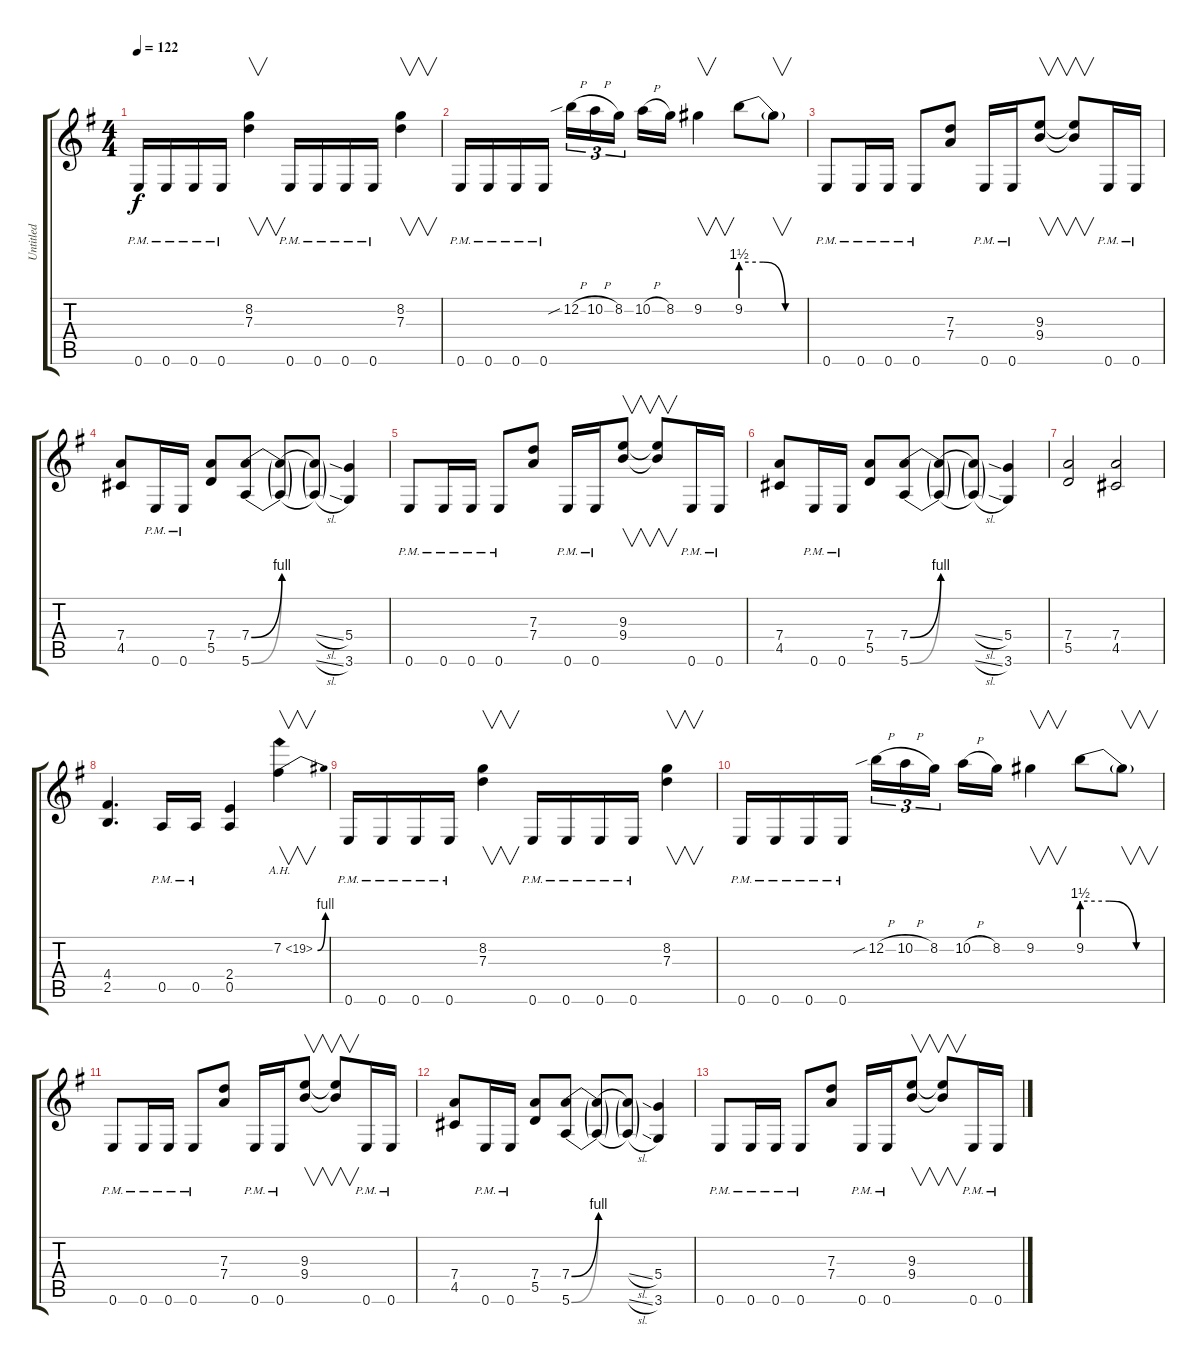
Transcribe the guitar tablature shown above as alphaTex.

\track ("Untitled" "Untitled") {instrument distortionguitar}
\staff {score tabs}
\tuning (E4 B3 G3 D3 A2 E2) {hide}
\ts (4 4)
\tempo 122
\clef g2
\ks g
0.6{pm}.16{dy f} 0.6{pm}.16 0.6{pm}.16 0.6{pm}.16 (8.2 7.3).4{v} 0.6{pm}.16 0.6{pm}.16 0.6{pm}.16 0.6{pm}.16 (8.2 7.3).4{v} |
0.6{pm}.16 0.6{pm}.16 0.6{pm}.16 0.6{pm}.16 12.2{sib h}.16{tu (3 2)} 10.2{h}.16{tu (3 2)} 8.2.16{tu (3 2) beam splitsecondary} 10.2{h}.16 8.2.16 9.2.4{v} 9.2{be (custom 0 6 20 6 40 0 60 0)}.8 9.2{t}.8{v} |
0.6{pm}.8 0.6{pm}.16 0.6{pm}.16 0.6{pm}.8 (7.3 7.4).8 0.6{pm}.16 0.6{pm}.16 (9.3 9.4).8{v} (9.3{t} 9.4{t}).8{v} 0.6{pm}.16 0.6{pm}.16 |
(7.4 4.5).8 0.6{pm}.16 0.6{pm}.16 (7.4 5.5).8 (7.4{be (bend 0 0 60 4)} 5.6{be (bend 0 0 60 4)}).8 (7.4{be (hold 40 0 60 0) t} 5.6{be (hold 40 0 60 0) t}).8 (7.4{sl t} 5.6{sl t}).8 (5.4 3.6).4 |
0.6{pm}.8 0.6{pm}.16 0.6{pm}.16 0.6{pm}.8 (7.3 7.4).8 0.6{pm}.16 0.6{pm}.16 (9.3 9.4).8{v} (9.3{t} 9.4{t}).8{v} 0.6{pm}.16 0.6{pm}.16 |
(7.4 4.5).8 0.6{pm}.16 0.6{pm}.16 (7.4 5.5).8 (7.4{be (bend 0 0 60 4)} 5.6{be (bend 0 0 60 4)}).8 (7.4{be (hold 40 0 60 0) t} 5.6{be (hold 40 0 60 0) t}).8 (7.4{sl t} 5.6{sl t}).8 (5.4 3.6).4 |
(7.4 5.5).2 (7.4 4.5).2 |
(4.4 2.5).4{d} 0.5{pm}.16 0.5{pm}.16 (2.4 0.5).4 7.2{be (bend 0 0 60 4) ah 12}.4{v} |
0.6{pm}.16 0.6{pm}.16 0.6{pm}.16 0.6{pm}.16 (8.2 7.3).4{v} 0.6{pm}.16 0.6{pm}.16 0.6{pm}.16 0.6{pm}.16 (8.2 7.3).4{v} |
0.6{pm}.16 0.6{pm}.16 0.6{pm}.16 0.6{pm}.16 12.2{sib h}.16{tu (3 2)} 10.2{h}.16{tu (3 2)} 8.2.16{tu (3 2) beam splitsecondary} 10.2{h}.16 8.2.16 9.2.4{v} 9.2{be (custom 0 6 20 6 40 0 60 0)}.8 9.2{t}.8{v} |
0.6{pm}.8 0.6{pm}.16 0.6{pm}.16 0.6{pm}.8 (7.3 7.4).8 0.6{pm}.16 0.6{pm}.16 (9.3 9.4).8{v} (9.3{t} 9.4{t}).8{v} 0.6{pm}.16 0.6{pm}.16 |
(7.4 4.5).8 0.6{pm}.16 0.6{pm}.16 (7.4 5.5).8 (7.4{be (bend 0 0 60 4)} 5.6{be (bend 0 0 60 4)}).8 (7.4{be (hold 40 0 60 0) t} 5.6{be (hold 40 0 60 0) t}).8 (7.4{sl t} 5.6{sl t}).8 (5.4 3.6).4 |
0.6{pm}.8 0.6{pm}.16 0.6{pm}.16 0.6{pm}.8 (7.3 7.4).8 0.6{pm}.16 0.6{pm}.16 (9.3 9.4).8{v} (9.3{t} 9.4{t}).8{v} 0.6{pm}.16 0.6{pm}.16
